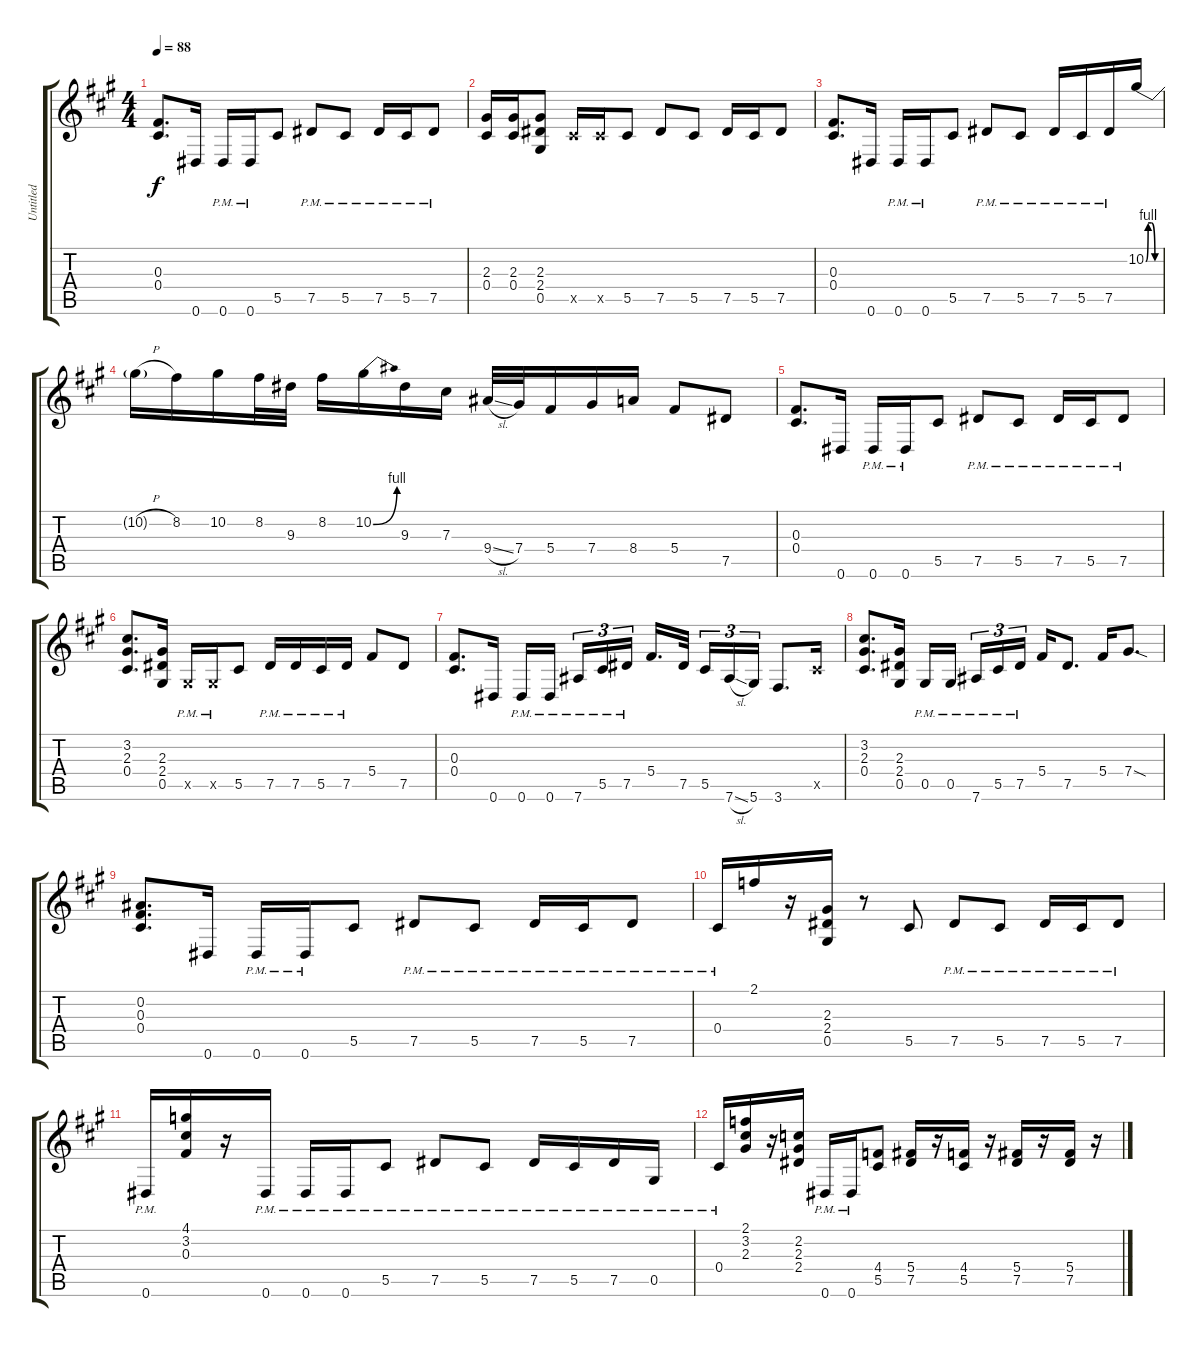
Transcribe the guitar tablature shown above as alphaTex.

\track ("Untitled" "Untitled") {instrument distortionguitar}
\staff {score tabs}
\tuning (Eb4 Bb3 Gb3 Db3 Ab2 Eb2) {hide}
\ts (4 4)
\tempo 88
\clef g2
\ks a
(0.3 0.4).8{d dy f} 0.6.16 0.6{pm}.16 0.6{pm}.16 5.5.8 7.5{pm}.8 5.5{pm}.8 7.5{pm}.16 5.5{pm}.16 7.5{pm}.8 |
(2.3 0.4).16 (2.3 0.4).16 (2.3 2.4 0.5).8 5.5{x}.16 5.5{x}.16 5.5.8 7.5.8 5.5.8 7.5.16 5.5.16 7.5.8 |
(0.3 0.4).8{d} 0.6.16 0.6{pm}.16 0.6{pm}.16 5.5.8 7.5{pm}.8 5.5{pm}.8 7.5{pm}.16 5.5{pm}.16 7.5{pm}.16 10.2{be (custom 0 0 10 4 25 4 40 0 60 0)}.16 |
10.2{h t}.16 8.2.16 10.2.16 8.2.32 9.3.32 8.2.16 10.2{be (bend 0 0 60 4)}.16 9.3.16 7.3.16 9.4{sl}.32 7.4.32 5.4.16 7.4.16 8.4.16 5.4.8 7.5.8 |
(0.3 0.4).8{d} 0.6.16 0.6{pm}.16 0.6{pm}.16 5.5.8 7.5{pm}.8 5.5{pm}.8 7.5{pm}.16 5.5{pm}.16 7.5{pm}.8 |
(3.2 2.3 0.4).8{d} (2.3 2.4 0.5).16 0.5{pm x}.16 0.5{pm x}.16 5.5.8 7.5{pm}.16 7.5{pm}.16 5.5{pm}.16 7.5{pm}.16 5.4.8 7.5.8 |
(0.3 0.4).8{d} 0.6.16 0.6{pm}.16 0.6{pm}.16{beam splitsecondary} 7.6{pm}.16{tu (3 2)} 5.5{pm}.16{tu (3 2)} 7.5{pm}.16{tu (3 2)} 5.4.16{d} 7.5.32{beam splitsecondary} 5.5.16{tu (3 2)} 7.6{sl}.16{tu (3 2)} 5.6.16{tu (3 2)} 3.6.8{d} 5.5{x}.16 |
(3.2 2.3 0.4).8{d} (2.3 2.4 0.5).16 0.5{pm}.16 0.5{pm}.16{beam splitsecondary} 7.6{pm}.16{tu (3 2)} 5.5{pm}.16{tu (3 2)} 7.5{pm}.16{tu (3 2)} 5.4.16 7.5.8{d} 5.4.16 7.4{sod}.8{d} |
(0.2 0.3 0.4).8{d} 0.6.16 0.6{pm}.16 0.6{pm}.16 5.5.8 7.5{pm}.8 5.5{pm}.8 7.5{pm}.16 5.5{pm}.16 7.5{pm}.8 |
0.4{pm}.16 2.1.16 r.16 (2.3 2.4 0.5).16 r.8 5.5.8 7.5{pm}.8 5.5{pm}.8 7.5{pm}.16 5.5{pm}.16 7.5{pm}.8 |
0.6{pm}.16 (4.1 3.2 0.3).16 r.16 0.6{pm}.16 0.6{pm}.16 0.6{pm}.16 5.5{pm}.8 7.5{pm}.8 5.5{pm}.8 7.5{pm}.16 5.5{pm}.16 7.5{pm}.16 0.5{pm}.16 |
0.4{pm}.16 (2.1 3.2 2.3).16 r.16 (2.2 2.3 2.4).16 0.6{pm}.16 0.6{pm}.16 (4.4 5.5).8 (5.4 7.5).16 r.16 (4.4 5.5).16 r.16 (5.4 7.5).16 r.16 (5.4 7.5).16 r.16
